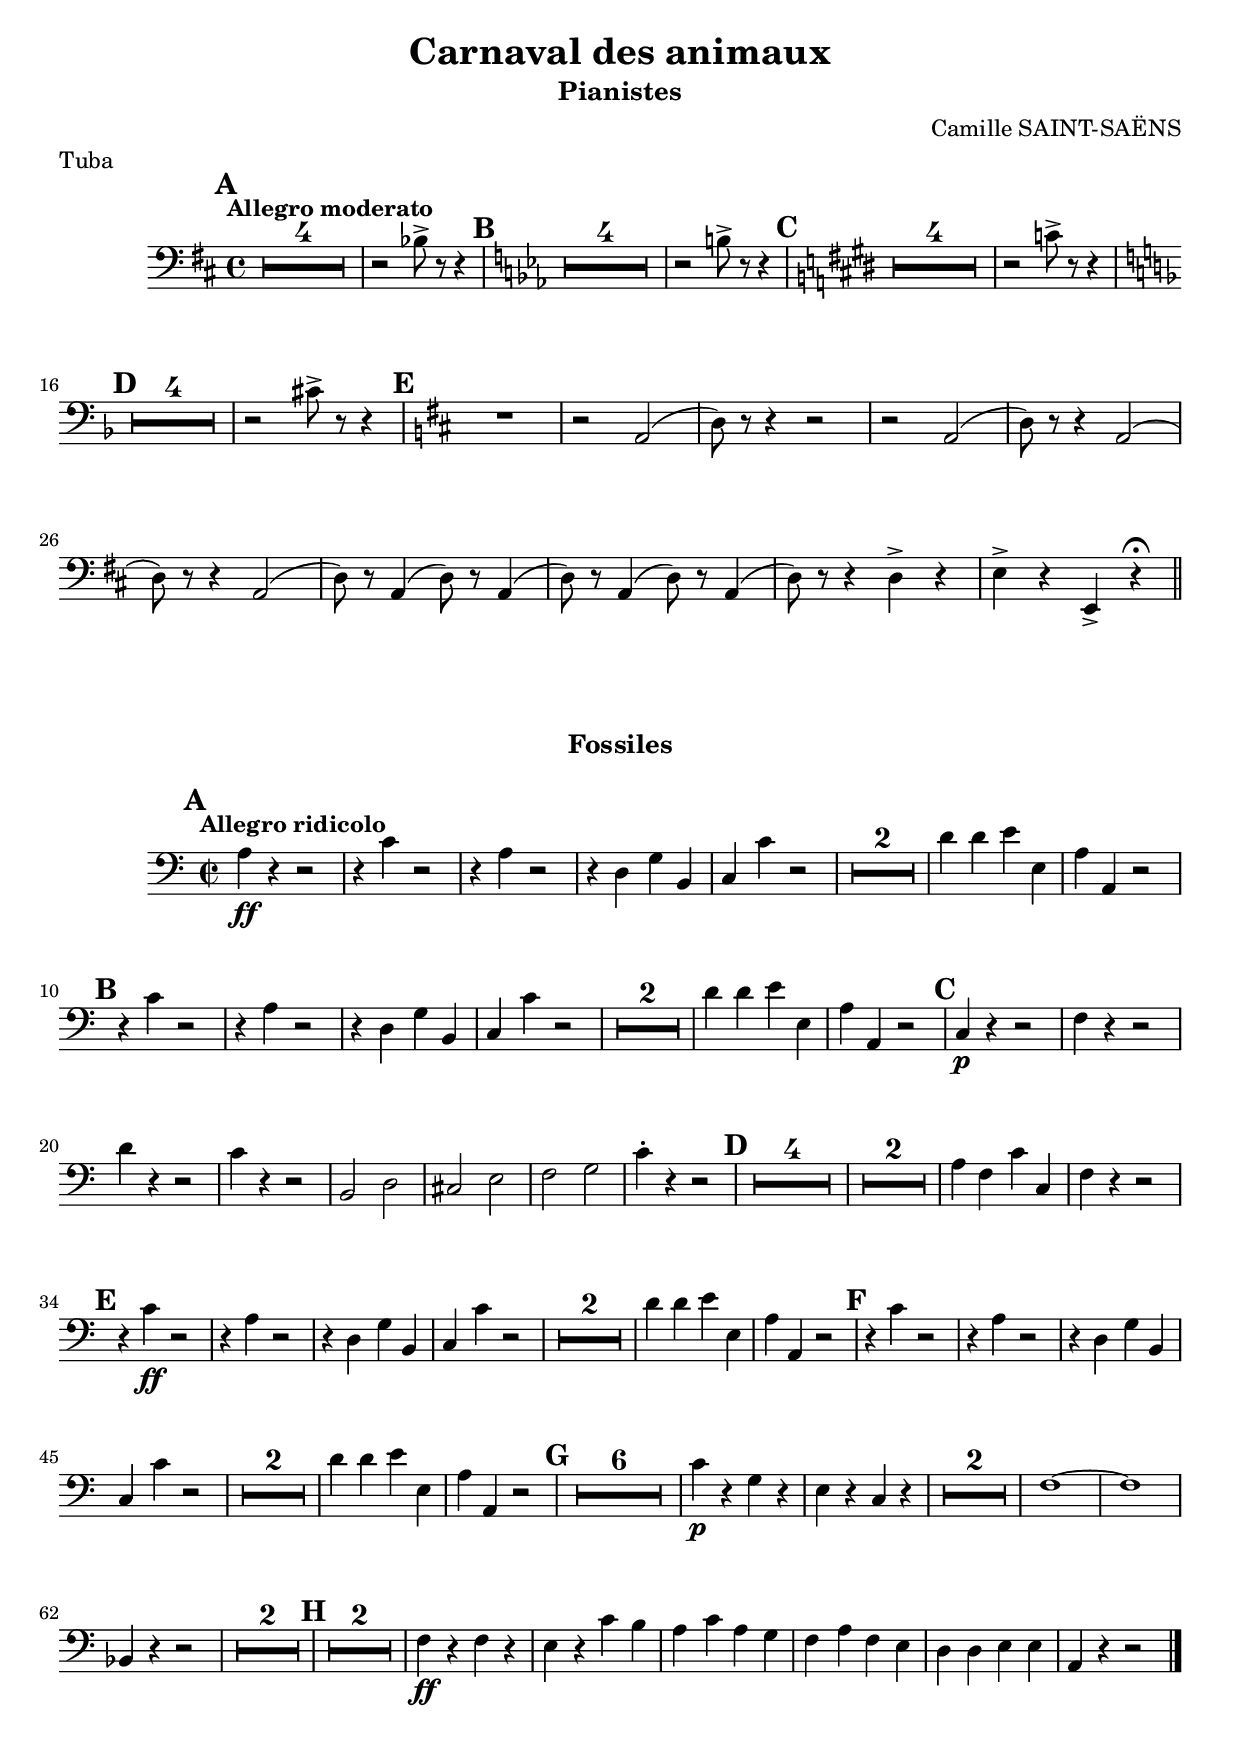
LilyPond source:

\version "2.13.12"
staffTubaPia =  \relative g' {
	\include "part_settings.ly"
         \set Staff.instrumentName = "Tuba"
          \set Staff.shortInstrumentName = "tub."
         \set Staff.midiInstrument = "tuba"	
    \clef "bass" \key c \major \time 4/4 
        \tempo "Allegro moderato"  % 1
    R1*4
    r2 aes,8-> r8 r4
    \key des \major
    R1*4
    r2 a8-> r8 r4
    \key d \major
    R1*4
    r2 bes8-> r8 r4
    \key es \major
    R1*4
    r2 b8-> r8 r4
    \key c \major
    R1
    r2 g,2(
    c8) r r4 r2
    r2 g2(
    c8) r8 r4 g2(
    c8) r8 r4 g2(
    c8) r g4(  c8) r g4(  
    c8) r g4(  c8) r g4(  
    c8) r r4 c4-> r4
    d-> r d,-> r\fermata
    
         \bar "||"
    }

staffTubaFos =  \relative g' {
	\include "part_settings.ly"
         \set Staff.instrumentName = "Tuba"
          \set Staff.shortInstrumentName = "tub."
         \set Staff.midiInstrument = "tuba"		
    \clef "bass" \key g \minor \time 2/2 
        \tempo "Allegro ridicolo"  % 1
    g,\ff r r2
    r4 bes4 r2
    r4 g4 r2
    r4 c, f a, 
    bes bes' r2
    R1*2
    c4 c d4 d,
    g g, r2
    r4 bes'4 r2
    r4 g4 r2
    r4 c, f a, 
    bes bes' r2
    R1*2
    c4  c d4 d,
    g g, r2
    bes4\p r r2
    es4 r r2
    c'4 r r2
    bes4 r r2
    a,2 c2
    b2 d2
    es2  f2 
    bes4-. r r2
    
    R1*4
    R1*2
    g4 es bes' bes,
    es4 r r2
    
        r4 bes'4\ff r2
    r4 g4 r2
    r4 c, f a, 
    bes bes' r2
    R1*2
    c4  c d4 d,
    g g, r2
    r4 bes'4 r2
    r4 g4 r2
    r4 c, f a, 
    bes bes' r2
    R1*2
    c4 c d4 d,
    g g, r2
    
    R1*6
    bes'4\p r f r 
    d r bes r
    R1*2
    es1~
    es
    aes,4 r r2
   
    R1*4
    es'4\ff r4 es4 r4
    d4 r bes'4 a
    g bes g f
    es g es d
    c c d d
    g, r r2
    
    
       \bar "|."
    }

staffReperesPia =  \relative g' {
	\include "part_settings.ly"
      \time 4/4 
    \mark \default
    \skip1*5
    \mark \default
    \skip1*5
    \mark \default
    \skip1*5
    \mark \default
    \skip1*5
    \mark \default
    \skip1*10
    
         \bar "||"
    }

staffReperesFos =  \relative g' {
	\include "part_settings.ly"
      \time 2/2 
    \mark \default    
    \skip1*9
    \mark \default
    \skip1*8
    \mark \default
    \skip1*8
    
    \mark \default
    \skip1*8
    
    \mark \default
     \skip1*8
    \mark \default
    \skip1*8
    
    \mark \default
    \skip1*15
    \mark \default
    \skip1*8
    
    
    
       \bar "|."
    }



\score{
<<
\new Staff \with { \remove Instrument_name_engraver } \transpose c d 
{<<\staffTubaPia \staffReperesPia >>}
>>
\header{
  composer = "Camille SAINT-SAËNS"
  title = "Carnaval des animaux"
  subtitle = "Pianistes"
  piece = "Tuba"
}
}

\score{
<<
\new Staff \with { \remove Instrument_name_engraver } \transpose c d 
{<< \staffTubaFos \staffReperesFos >>}
>>
\header{
  subtitle = "Fossiles"
}
}

\paper{
  print-all-headers=##t
  bookTitleMarkup = ##f
  #(set-paper-size "a4")	
  ragged-last-bottom =##f
  oddFooterMarkup = \markup {
	\fill-line {
  } 
  }
}
